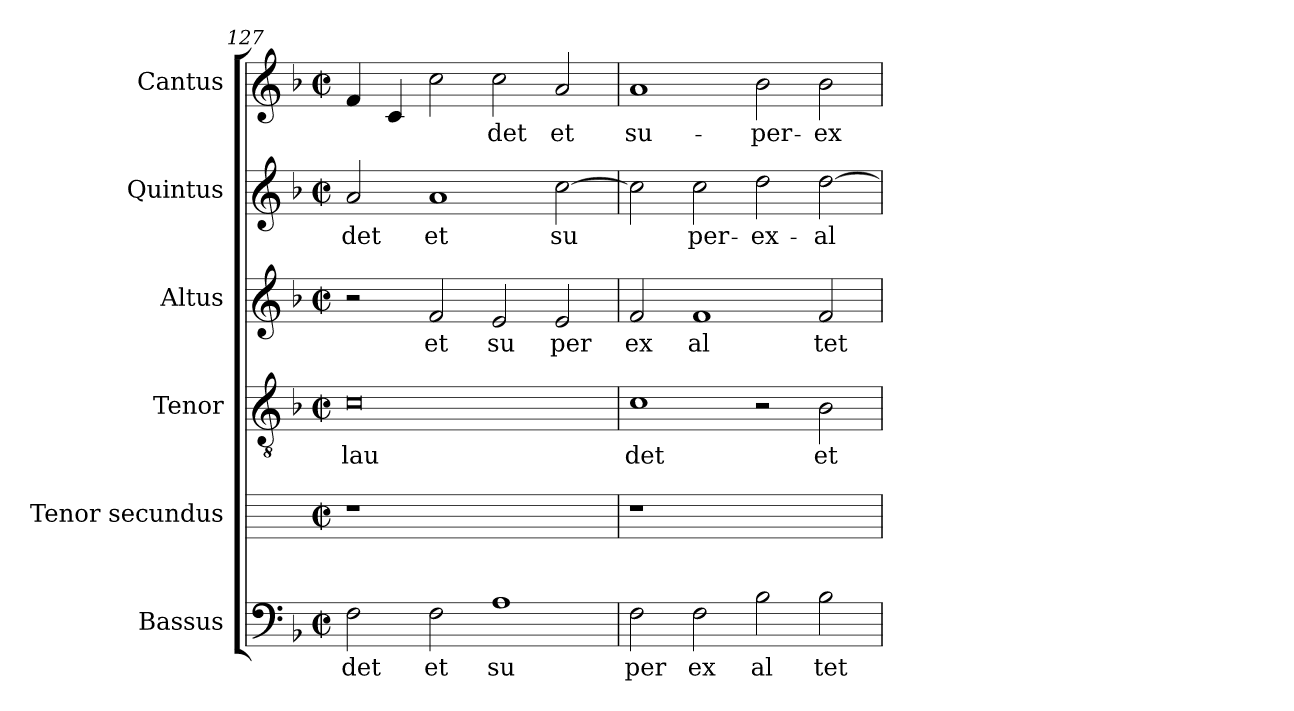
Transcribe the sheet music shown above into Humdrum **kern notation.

**kern	**text	**kern	**kern	**text	**kern	**text	**kern	**text	**kern	**text
*part6	*part6	*part5	*part4	*part4	*part3	*part3	*part2	*part2	*part1	*part1
*staff6	*staff6	*staff5	*staff4	*staff4	*staff3	*staff3	*staff2	*staff2	*staff1	*staff1
*I"Bassus	*	*I"Tenor  secundus	*I"Tenor	*	*I"Altus	*	*I"Quintus	*	*I"Cantus	*
*I'B	*	*	*I'T	*	*I'A	*	*I'Q	*	*I'C	*
*clefF4	*	*	*clefGv2	*	*clefG2	*	*clefG2	*	*clefG2	*
*k[b-]	*	*k[]	*k[b-]	*	*k[b-]	*	*k[b-]	*	*k[b-]	*
*F:	*	*C:	*F:	*	*F:	*	*F:	*	*F:	*
*M2/2	*	*M2/2	*M2/2	*	*M2/2	*	*M2/2	*	*M2/2	*
*met(c|)	*	*met(c|)	*met(c|)	*	*met(c|)	*	*met(c|)	*	*met(c|)	*
=127	=127	=127	=127	=127	=127	=127	=127	=127	=127	=127
!	!LO:LY:b:cj	!	!	!LO:LY:b:cj	!	!	!	!LO:LY:b:cj	!	!LO:LY:b:cj
2F\	det	1r	0c	lau	2r	.	2a/	det	4f/	.
!	!	!	!	!	!	!	!	!	!	!LO:LY:b:cj
.	.	.	.	.	.	.	.	.	4c/	.
!	!LO:LY:b:cj	!	!	!	!	!LO:LY:b:cj	!	!LO:LY:b:cj	!	!LO:LY:b:cj
2F\	et	.	.	.	2f/	et	1a	et	2cc\	.
!	!LO:LY:b:cj	!	!	!	!	!LO:LY:b:cj	!	!	!	!LO:LY:b:cj
1A	su	1ryy	.	.	2e/	su	.	.	2cc\	det
!	!	!	!	!	!	!LO:LY:b:cj	!	!LO:LY:b:cj	!	!LO:LY:b:cj
.	.	.	.	.	2e/	per	[>2cc\	su	2a/	et
!!LO:PB:g=z
=128	=128	=128	=128	=128	=128	=128	=128	=128	=128	=128
!	!LO:LY:b:cj	!	!	!LO:LY:b:cj	!	!LO:LY:b:cj	!	!LO:LY:b:cj	!	!LO:LY:b:cj
2F\	per	1r	1c	det	2f/	ex	2cc\]	.	1a	su-
!	!LO:LY:b:cj	!	!	!	!	!LO:LY:b:cj	!	!LO:LY:b:cj	!	!
2F\	ex	.	.	.	1f	al	2cc\	per-	.	.
!	!LO:LY:b:cj	!	!	!	!	!	!	!LO:LY:b:cj	!	!LO:LY:b:cj
2B-\	al	1ryy	2r	.	.	.	2dd\	-ex-	2b-\	-per-
!	!LO:LY:b:cj	!	!	!LO:LY:b:cj	!	!LO:LY:b:cj	!	!LO:LY:b:cj	!	!LO:LY:b:cj
2B-\	tet	.	2B-\	et	2f/	tet	[>2dd\	-al-	2b-\	-ex-
=	=	=	=	=	=	=	=	=	=	=
*-	*-	*-	*-	*-	*-	*-	*-	*-	*-	*-
